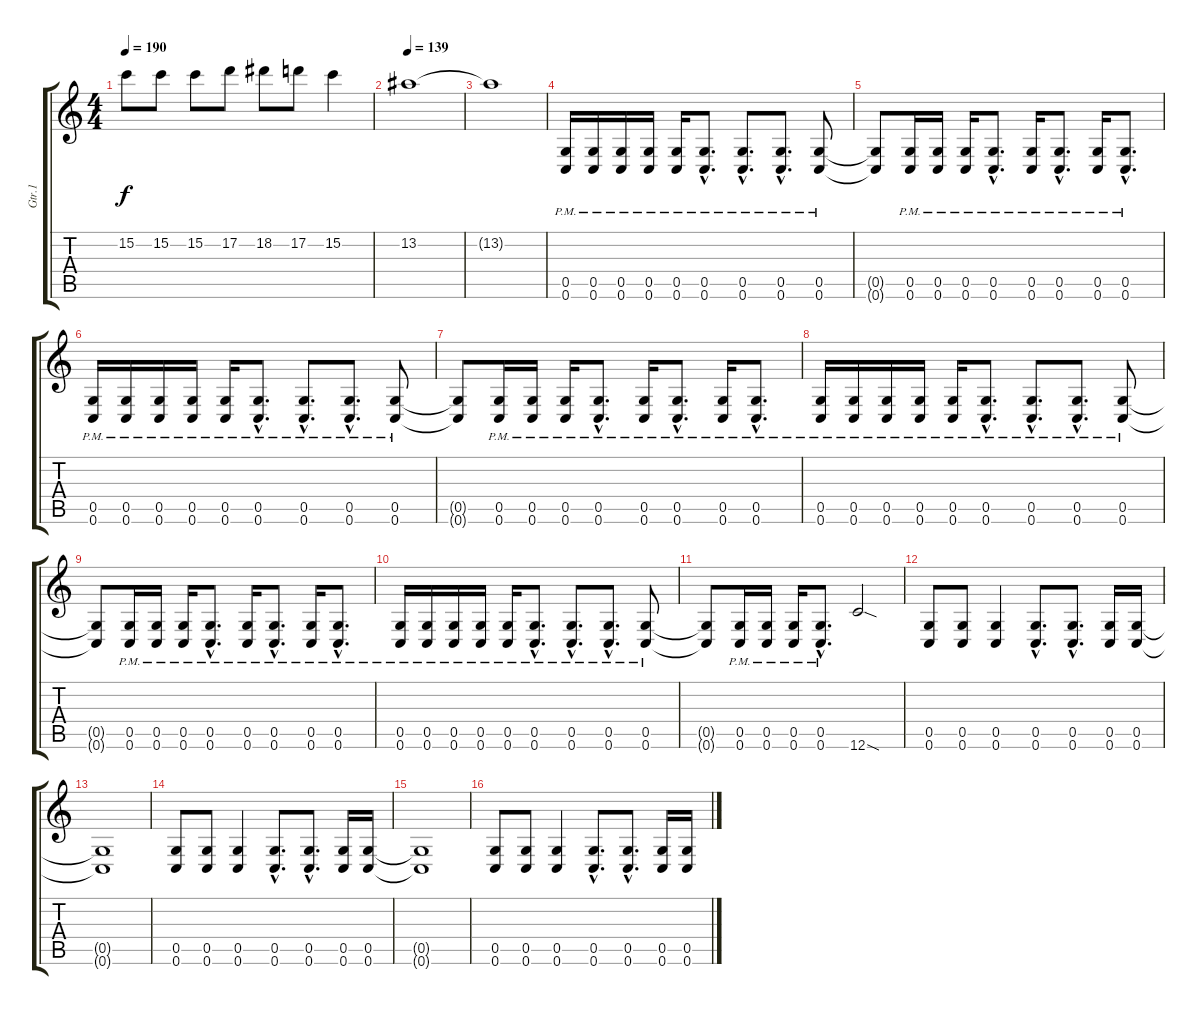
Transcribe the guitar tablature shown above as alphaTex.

\track ("Gtr.1" "Gtr.1") {instrument distortionguitar}
\staff {score tabs}
\tuning (D4 A3 F3 C3 G2 C2) {hide}
\ts (4 4)
\tempo 190
\clef g2
\ks c
15.2{t}.8{dy f} 15.2.8 15.2.8 17.2.8 18.2.8 17.2.8 15.2.4 |
\tempo 139
13.2.1 |
13.2{t}.1 |
(0.5{pm} 0.6).16 (0.5{pm} 0.6).16 (0.5{pm} 0.6).16 (0.5{pm} 0.6).16 (0.5{pm} 0.6).16 (0.5{hac pm} 0.6{hac pm}).8{d} (0.5{hac pm} 0.6{hac pm}).8{d} (0.5{hac pm} 0.6{hac pm}).8{d} (0.5{pm} 0.6{pm}).8 |
(0.5{t} 0.6{t}).8 (0.5{pm} 0.6).16 (0.5{pm} 0.6).16 (0.5{pm} 0.6).16 (0.5{hac pm} 0.6{hac pm}).8{d} (0.5{pm} 0.6).16 (0.5{hac pm} 0.6{hac pm}).8{d} (0.5{pm} 0.6).16 (0.5{hac pm} 0.6{hac pm}).8{d} |
(0.5{pm} 0.6).16 (0.5{pm} 0.6).16 (0.5{pm} 0.6).16 (0.5{pm} 0.6).16 (0.5{pm} 0.6).16 (0.5{hac pm} 0.6{hac pm}).8{d} (0.5{hac pm} 0.6{hac pm}).8{d} (0.5{hac pm} 0.6{hac pm}).8{d} (0.5{pm} 0.6{pm}).8 |
(0.5{t} 0.6{t}).8 (0.5{pm} 0.6).16 (0.5{pm} 0.6).16 (0.5{pm} 0.6).16 (0.5{hac pm} 0.6{hac pm}).8{d} (0.5{pm} 0.6).16 (0.5{hac pm} 0.6{hac pm}).8{d} (0.5{pm} 0.6).16 (0.5{hac pm} 0.6{hac pm}).8{d} |
(0.5{pm} 0.6).16 (0.5{pm} 0.6).16 (0.5{pm} 0.6).16 (0.5{pm} 0.6).16 (0.5{pm} 0.6).16 (0.5{hac pm} 0.6{hac pm}).8{d} (0.5{hac pm} 0.6{hac pm}).8{d} (0.5{hac pm} 0.6{hac pm}).8{d} (0.5{pm} 0.6{pm}).8 |
(0.5{t} 0.6{t}).8 (0.5{pm} 0.6).16 (0.5{pm} 0.6).16 (0.5{pm} 0.6).16 (0.5{hac pm} 0.6{hac pm}).8{d} (0.5{pm} 0.6).16 (0.5{hac pm} 0.6{hac pm}).8{d} (0.5{pm} 0.6).16 (0.5{hac pm} 0.6{hac pm}).8{d} |
(0.5{pm} 0.6).16 (0.5{pm} 0.6).16 (0.5{pm} 0.6).16 (0.5{pm} 0.6).16 (0.5{pm} 0.6).16 (0.5{hac pm} 0.6{hac pm}).8{d} (0.5{hac pm} 0.6{hac pm}).8{d} (0.5{hac pm} 0.6{hac pm}).8{d} (0.5{pm} 0.6{pm}).8 |
(0.5{t} 0.6{t}).8 (0.5{pm} 0.6).16 (0.5{pm} 0.6).16 (0.5{pm} 0.6).16 (0.5{hac pm} 0.6{hac pm}).8{d} 12.6{sod}.2 |
(0.5 0.6).8 (0.5 0.6).8 (0.5 0.6).4 (0.5{hac} 0.6{hac}).8{d} (0.5{hac} 0.6{hac}).8{d} (0.5 0.6).16 (0.5 0.6).16 |
(0.5{t} 0.6{t}).1 |
(0.5 0.6).8 (0.5 0.6).8 (0.5 0.6).4 (0.5{hac} 0.6{hac}).8{d} (0.5{hac} 0.6{hac}).8{d} (0.5 0.6).16 (0.5 0.6).16 |
(0.5{t} 0.6{t}).1 |
(0.5 0.6).8 (0.5 0.6).8 (0.5 0.6).4 (0.5{hac} 0.6{hac}).8{d} (0.5{hac} 0.6{hac}).8{d} (0.5 0.6).16 (0.5 0.6).16
